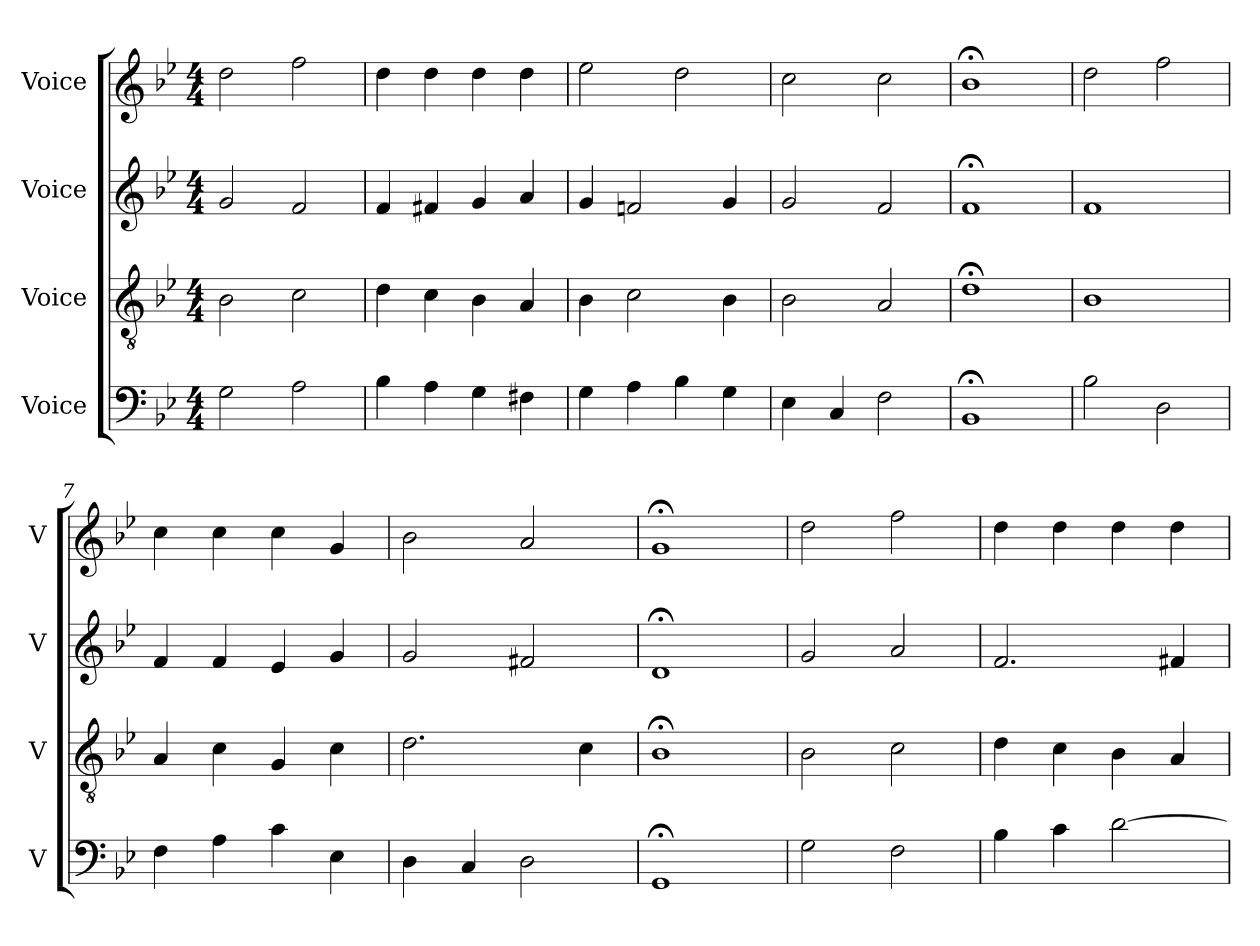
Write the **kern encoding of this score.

**kern	**kern	**kern	**kern
*part4	*part3	*part2	*part1
*staff4	*staff3	*staff2	*staff1
*I"Voice	*I"Voice	*I"Voice	*I"Voice
*I'V	*I'V	*I'V	*I'V
*clefF4	*clefGv2	*clefG2	*clefG2
*k[b-e-]	*k[b-e-]	*k[b-e-]	*k[b-e-]
*M4/4	*M4/4	*M4/4	*M4/4
=1	=1	=1	=1
2G\	2B-\	2g/	2dd\
2A\	2c\	2f/	2ff\
=2	=2	=2	=2
4B-\	4d\	4f/	4dd\
4A\	4c\	4f#X/	4dd\
4G\	4B-\	4g/	4dd\
4F#X\	4A/	4a/	4dd\
=3	=3	=3	=3
4G\	4B-\	4g/	2ee-\
4A\	2c\	2fn/	.
4B-\	.	.	2dd\
4G\	4B-\	4g/	.
=4	=4	=4	=4
4E-\	2B-\	2g/	2cc\
4C/	.	.	.
2F\	2A/	2f/	2cc\
=5	=5	=5	=5
1BB-;<	1d;<	1f;<	1b-;<
=6	=6	=6	=6
2B-\	1B-	1f	2dd\
2D\	.	.	2ff\
=7	=7	=7	=7
4F\	4A/	4f/	4cc\
4A\	4c\	4f/	4cc\
4c\	4G/	4e-/	4cc\
4E-\	4c\	4g/	4g/
=8	=8	=8	=8
4D\	2.d\	2g/	2b-\
4C/	.	.	.
2D\	.	2f#X/	2a/
.	4c\	.	.
=9	=9	=9	=9
1GG;<	1B-;<	1d;<	1g;<
=10	=10	=10	=10
2G\	2B-\	2g/	2dd\
2F\	2c\	2a/	2ff\
!!LO:LB:g=z
=11	=11	=11	=11
4B-\	4d\	2.f/	4dd\
4c\	4c\	.	4dd\
[2d\	4B-\	.	4dd\
.	4A/	4f#X/	4dd\
=	=	=	=
*-	*-	*-	*-
